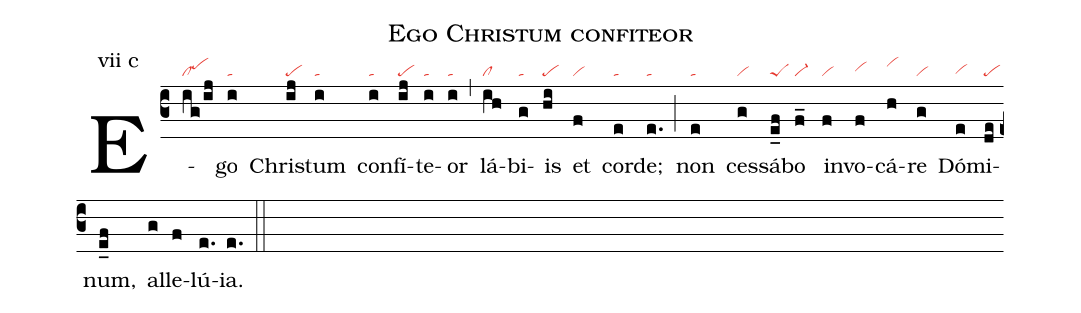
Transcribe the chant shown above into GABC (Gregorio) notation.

name: Ego Christum confiteor;
annotation: vii c;
nabc-lines: 1;
%%
(c3)
E(ig/ij|clpehi)go(i|ta) Chri(ij|pe)stum(i|ta) con(i|ta)fí(ij|pe)te(i|ta)or(i|ta) (,)
lá(ih|cl)bi(g|ta)is(hi|pe) et(f|vi) cor(e|ta)de;(e.|ta) (;)
non(e|ta) ces(g|vi)sá(e_f|peS)bo(f_|vi-) in(f|vi)vo(f|vihh)cá(h|vihj)re(g|vi) Dó(e|vihg)mi(de|pe)num,(e_f) al(g)le(f)lú(e.)ia.(e.) (::)
